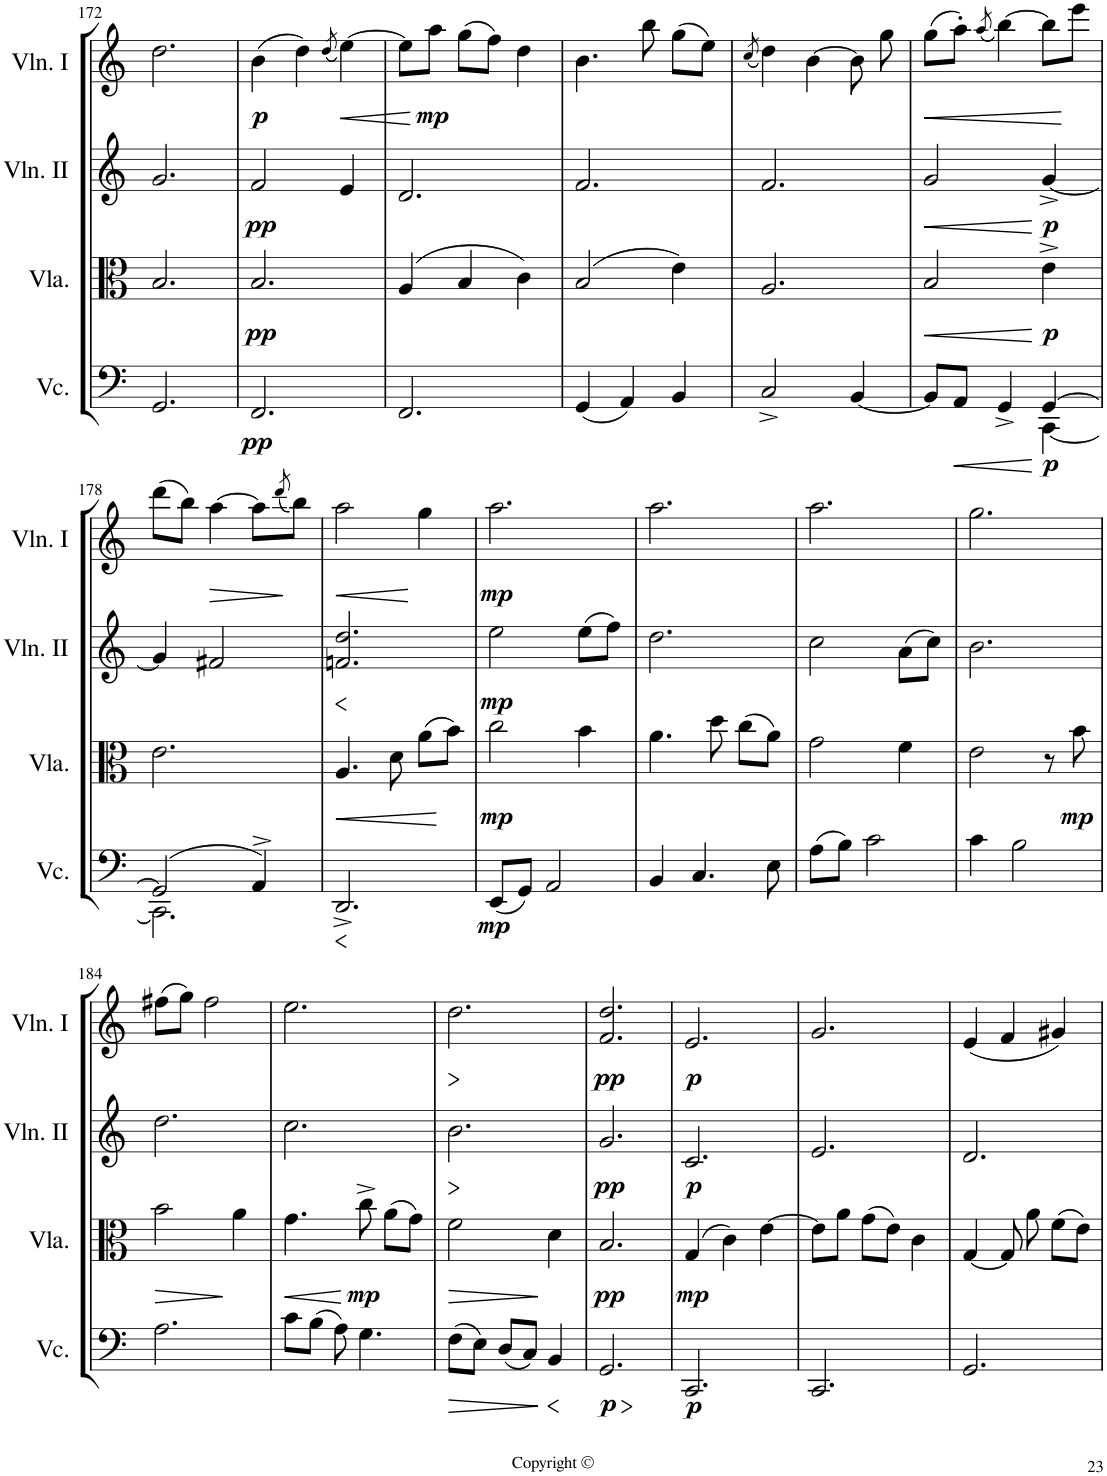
**kern	**dynam	**kern	**dynam	**kern	**dynam	**kern	**dynam
*part4	*part4	*part3	*part3	*part2	*part2	*part1	*part1
*staff4	*staff4	*staff3	*staff3	*staff2	*staff2	*staff1	*staff1
*I"Violoncello	*	*I"Viola	*	*I"Violin II	*	*I"Violin I	*
*I'Vc.	*	*I'Vla.	*	*I'Vln. II	*	*I'Vln. I	*
!!LO:PB:g=z
*clefF4	*	*clefC3	*	*clefG2	*	*clefG2	*
*k[]	*	*k[]	*	*k[]	*	*k[]	*
*M3/4	*	*M3/4	*	*M3/4	*	*M3/4	*
=172	=172	=172	=172	=172	=172	=172	=172
2.GG/	.	2.B/	.	2.g/	.	2.dd\	.
=173	=173	=173	=173	=173	=173	=173	=173
!	!LO:DY:b	!	!LO:DY:b	!	!LO:DY:b	!	!LO:DY:b
2.FF/	pp	2.B/	pp	2f/	pp	(4b\	p
.	.	.	.	.	.	4dd\)	.
.	.	.	.	.	.	(8qdd/	.
.	.	.	.	4e/	.	[4ee\)	.
=174	=174	=174	=174	=174	=174	=174	=174
2.FF/	.	(4A/	.	2.d/	.	8ee\L]	.
!	!	!	!	!	!	!	!LO:DY:b
.	.	.	.	.	.	8aa\J	mp
.	.	4B/	.	.	.	(8gg\L	.
.	.	.	.	.	.	8ff\J)	.
.	.	4c\)	.	.	.	4dd\	.
=175	=175	=175	=175	=175	=175	=175	=175
(4GG/	.	(2B/	.	2.f/	.	4.b\	.
4AA/)	.	.	.	.	.	.	.
.	.	.	.	.	.	8bb\	.
4BB/	.	4e\)	.	.	.	(8gg\L	.
.	.	.	.	.	.	8ee\J)	.
=176	=176	=176	=176	=176	=176	=176	=176
.	.	.	.	.	.	(8qcc/	.
2C^/	.	2.A/	.	2.f/	.	4dd\)	.
.	.	.	.	.	.	[4b\	.
[4BB/	.	.	.	.	.	8b\]	.
.	.	.	.	.	.	8gg\	.
=177	=177	=177	=177	=177	=177	=177	=177
*^	*	*	*	*	*	*	*
!	!	!	!	!LO:HP:b	!	!LO:HP:b	!	!LO:HP:b
8BB/L]	2ryy	.	2B/	<	2g/	<	(8gg\L	<
!	!	!LO:HP:b	!	!	!	!	!	!
8AA/J	.	<	.	.	.	.	8aa'\J)	.
.	.	.	.	.	.	.	(8qaa/	.
4GG^/	.	.	.	.	.	.	[4bb\)	.
!	!	!LO:DY:b	!	!LO:DY:b	!	!LO:DY:b	!	!
[4GG/	[4CC\	p	4e^\	p	[4g^/	p	8bb\L]	.
.	.	.	.	.	.	.	8eee\J	.
!!LO:LB:g=z
=178	=178	=178	=178	=178	=178	=178	=178	=178
(2GG/]	2.CC\]	.	2.e\	.	4g/]	.	(8ddd\L	.
.	.	.	.	.	.	.	8bb\J)	.
!	!	!	!	!	!	!	!	!LO:HP:b
.	.	.	.	.	2f#X/	.	[4aa\	>
4AA^/)	.	.	.	.	.	.	8aa\L]	.
.	.	.	.	.	.	.	(8qddd/	.
.	.	.	.	.	.	.	8bb\J)	[
*v	*v	*	*	*	*	*	*	*
.	[	.	.	.	[	.	.
=179	=179	=179	=179	=179	=179	=179	=179
!	!LO:HP:b	!	!LO:HP:b	!	!LO:HP:b	!	!LO:HP:b
2.DD^/	<	4.A/	<	2.fn/ 2.dd/	<	2aa\	<
.	.	8d\	.	.	.	.	.
.	.	(8a\L	.	.	.	4gg\	]
.	.	8b\J)	[	.	.	.	.
=180	=180	=180	=180	=180	=180	=180	=180
!	!LO:DY:b	!	!LO:DY:b	!	!LO:DY:b	!	!LO:DY:b
(8EE/L	mp	2cc\	mp	2ee\	mp	2.aa\	mp
8GG/J)	.	.	.	.	.	.	.
2AA/	.	.	.	.	.	.	.
.	.	4b\	.	(8ee\L	.	.	.
.	.	.	.	8ff\J)	.	.	.
=181	=181	=181	=181	=181	=181	=181	=181
4BB/	.	4.a\	.	2.dd\	.	2.aa\	.
4.C/	.	.	.	.	.	.	.
.	.	8dd\	.	.	.	.	.
.	.	(8cc\L	.	.	.	.	.
8E\	.	8a\J)	.	.	.	.	.
=182	=182	=182	=182	=182	=182	=182	=182
(8A\L	.	2g\	.	2cc\	.	2.aa\	.
8B\J)	.	.	.	.	.	.	.
2c\	.	.	.	.	.	.	.
.	.	4f\	.	(8a\L	.	.	.
.	.	.	.	8cc\J)	.	.	.
=183	=183	=183	=183	=183	=183	=183	=183
4c\	.	2e\	.	2.b\	.	2.gg\	.
2B\	.	.	.	.	.	.	.
.	.	8r	.	.	.	.	.
!	!	!	!LO:DY:b	!	!	!	!
.	.	8b\	mp	.	.	.	.
!!LO:LB:g=z
=184	=184	=184	=184	=184	=184	=184	=184
!	!	!	!LO:HP:b	!	!	!	!
2.A\	.	2b\	>	2.dd\	.	(8ff#X\L	.
.	.	.	.	.	.	8gg\J)	.
.	.	.	.	.	.	2ff#\	.
.	.	4a\	[	.	.	.	.
=185	=185	=185	=185	=185	=185	=185	=185
!	!	!	!LO:HP:b	!	!	!	!
8c\L	.	4.g\	<	2.cc\	.	2.ee\	.
(8B\J	.	.	.	.	.	.	.
8A\)	.	.	.	.	.	.	.
!	!	!	!LO:DY:n=1:b	!	!	!	!
4.G\	.	8cc^\	] mp	.	.	.	.
.	.	(8a\L	.	.	.	.	.
.	.	8g\J)	.	.	.	.	.
.	.	.	.	.	[	.	[
=186	=186	=186	=186	=186	=186	=186	=186
!	!LO:HP:b	!	!	!	!LO:HP:b	!	!LO:HP:b
(8F\L	>	2f\	.	2.b\	>	2.dd\	>
8E\J)	.	.	.	.	.	.	.
(8D/L	.	.	.	.	.	.	.
8C/J)	.	.	.	.	.	.	.
!	!LO:HP:n=1:b	!	!	!	!	!	!
4BB/	[ ] <	4d\	[	.	.	.	.
.	[	.	.	.	.	.	.
=187	=187	=187	=187	=187	=187	=187	=187
!	!LO:HP:b	!	!	!	!	!	!
!	!LO:DY:n=1:b	!	!LO:DY:b	!	!LO:DY:b	!	!LO:DY:b
2.GG/	> p	2.B/	pp	2.g/	pp	2.f/ 2.dd/	pp
=188	=188	=188	=188	=188	=188	=188	=188
!	!LO:DY:b	!	!LO:DY:b	!	!LO:DY:b	!	!LO:DY:b
2.CC/	p	(4G/	mp	2.c/	p	2.e/	p
.	.	4c\)	.	.	.	.	.
.	.	[4e\	.	.	.	.	.
=189	=189	=189	=189	=189	=189	=189	=189
2.CC/	.	8e\L]	.	2.e/	.	2.g/	.
.	.	8a\J	.	.	.	.	.
.	.	(8g\L	.	.	.	.	.
.	.	8e\J)	.	.	.	.	.
.	.	4c\	.	.	.	.	.
=190	=190	=190	=190	=190	=190	=190	=190
2.GG/	.	[4G/	.	2.d/	.	(4e/	.
.	.	8G/]	.	.	.	4f/	.
.	.	8a\	.	.	.	.	.
.	.	(8f\L	.	.	.	4g#X/)	.
.	.	8e\J)	.	.	.	.	.
.	]	.	.	.	]	.	]
=	=	=	=	=	=	=	=
*-	*-	*-	*-	*-	*-	*-	*-
